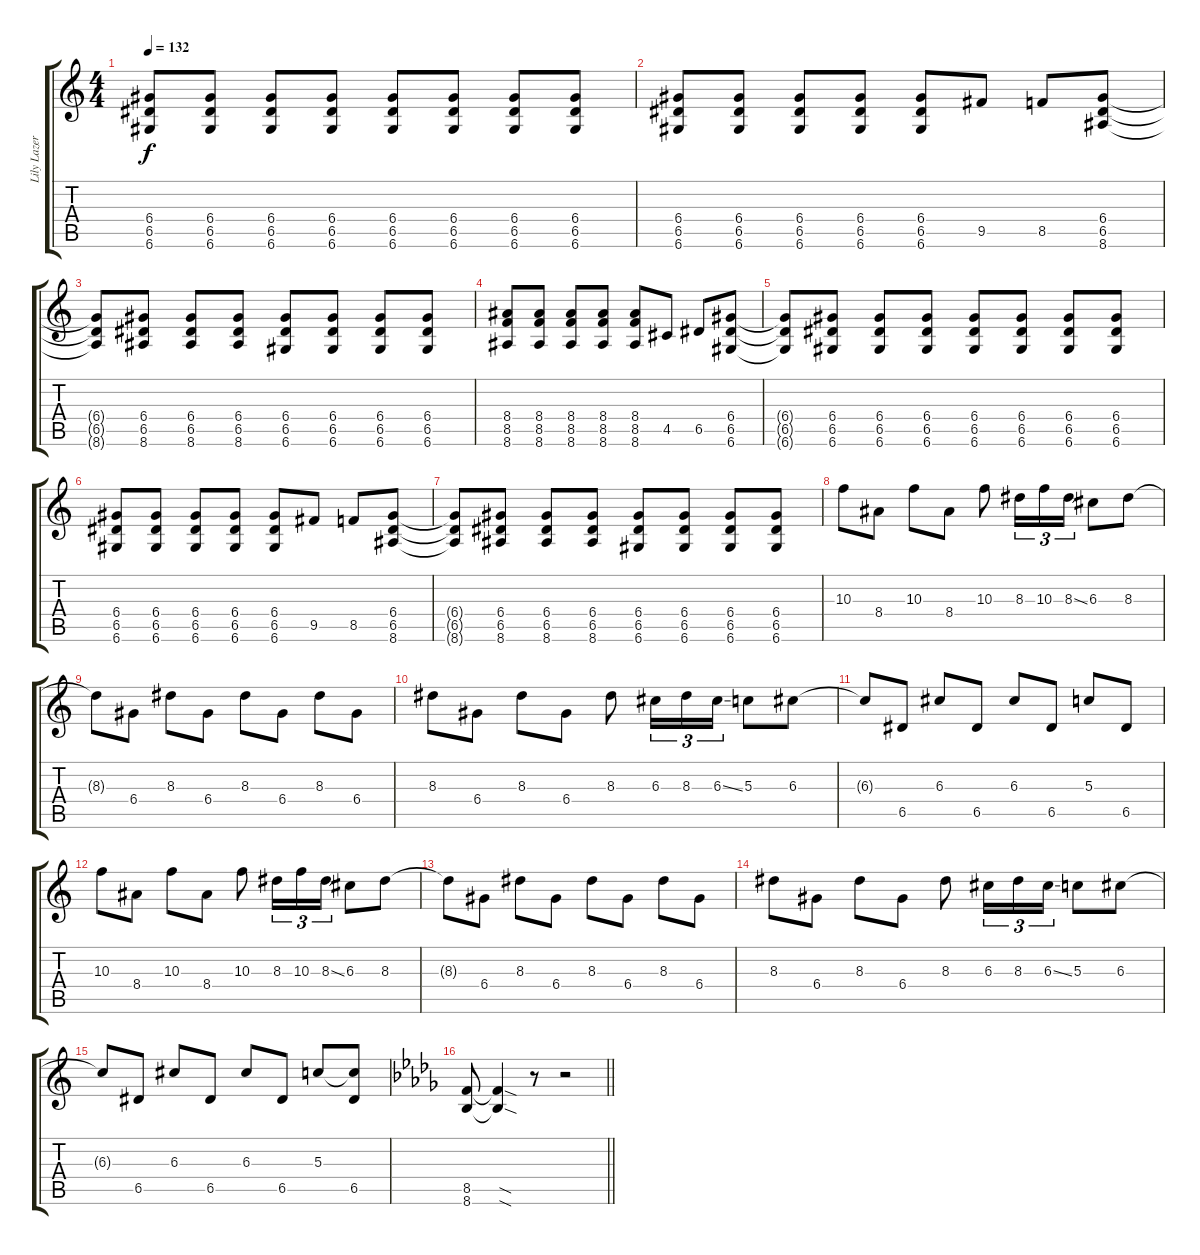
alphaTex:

\track ("Lily Lazer (Guitar)" "Lily Lazer") {instrument distortionguitar}
\staff {score tabs}
\tuning (E4 B3 G3 D3 A2 D2) {hide}
\ts (4 4)
\tempo 132
\clef g2
\ks c
(6.4{t} 6.5{t} 6.6{t}).8{dy f} (6.4 6.5 6.6).8 (6.4 6.5 6.6).8 (6.4 6.5 6.6).8 (6.4 6.5 6.6).8 (6.4 6.5 6.6).8 (6.4 6.5 6.6).8 (6.4 6.5 6.6).8 |
(6.4 6.5 6.6).8 (6.4 6.5 6.6).8 (6.4 6.5 6.6).8 (6.4 6.5 6.6).8 (6.4 6.5 6.6).8 9.5.8 8.5.8 (6.4 6.5 8.6).8 |
(6.4{t} 6.5{t} 8.6{t}).8 (6.4 6.5 8.6).8 (6.4 6.5 8.6).8 (6.4 6.5 8.6).8 (6.4 6.5 6.6).8 (6.4 6.5 6.6).8 (6.4 6.5 6.6).8 (6.4 6.5 6.6).8 |
(8.4 8.5 8.6).8 (8.4 8.5 8.6).8 (8.4 8.5 8.6).8 (8.4 8.5 8.6).8 (8.4 8.5 8.6).8 4.5.8 6.5.8 (6.4 6.5 6.6).8 |
(6.4{t} 6.5{t} 6.6{t}).8 (6.4 6.5 6.6).8 (6.4 6.5 6.6).8 (6.4 6.5 6.6).8 (6.4 6.5 6.6).8 (6.4 6.5 6.6).8 (6.4 6.5 6.6).8 (6.4 6.5 6.6).8 |
(6.4 6.5 6.6).8 (6.4 6.5 6.6).8 (6.4 6.5 6.6).8 (6.4 6.5 6.6).8 (6.4 6.5 6.6).8 9.5.8 8.5.8 (6.4 6.5 8.6).8 |
(6.4{t} 6.5{t} 8.6{t}).8 (6.4 6.5 8.6).8 (6.4 6.5 8.6).8 (6.4 6.5 8.6).8 (6.4 6.5 6.6).8 (6.4 6.5 6.6).8 (6.4 6.5 6.6).8 (6.4 6.5 6.6).8 |
10.3.8 8.4.8 10.3.8 8.4.8 10.3.8 8.3.16{tu (3 2)} 10.3.16{tu (3 2)} 8.3{ss}.16{tu (3 2)} 6.3.8 8.3.8 |
8.3{t}.8 6.4.8 8.3.8 6.4.8 8.3.8 6.4.8 8.3.8 6.4.8 |
8.3.8 6.4.8 8.3.8 6.4.8 8.3.8 6.3.16{tu (3 2)} 8.3.16{tu (3 2)} 6.3{ss}.16{tu (3 2)} 5.3.8 6.3.8 |
6.3{t}.8 6.5.8 6.3.8 6.5.8 6.3.8 6.5.8 5.3.8 6.5.8 |
10.3.8 8.4.8 10.3.8 8.4.8 10.3.8 8.3.16{tu (3 2)} 10.3.16{tu (3 2)} 8.3{ss}.16{tu (3 2)} 6.3.8 8.3.8 |
8.3{t}.8 6.4.8 8.3.8 6.4.8 8.3.8 6.4.8 8.3.8 6.4.8 |
8.3.8 6.4.8 8.3.8 6.4.8 8.3.8 6.3.16{tu (3 2)} 8.3.16{tu (3 2)} 6.3{ss}.16{tu (3 2)} 5.3.8 6.3.8 |
6.3{t}.8 6.5.8 6.3.8 6.5.8 6.3.8 6.5.8 5.3.8 (5.3{t} 6.5).8 |
\barLineRight lightlight
\ks db
(8.5 8.6).8 (8.5{sod t} 8.6{sod t}).4 r.8 r.2
